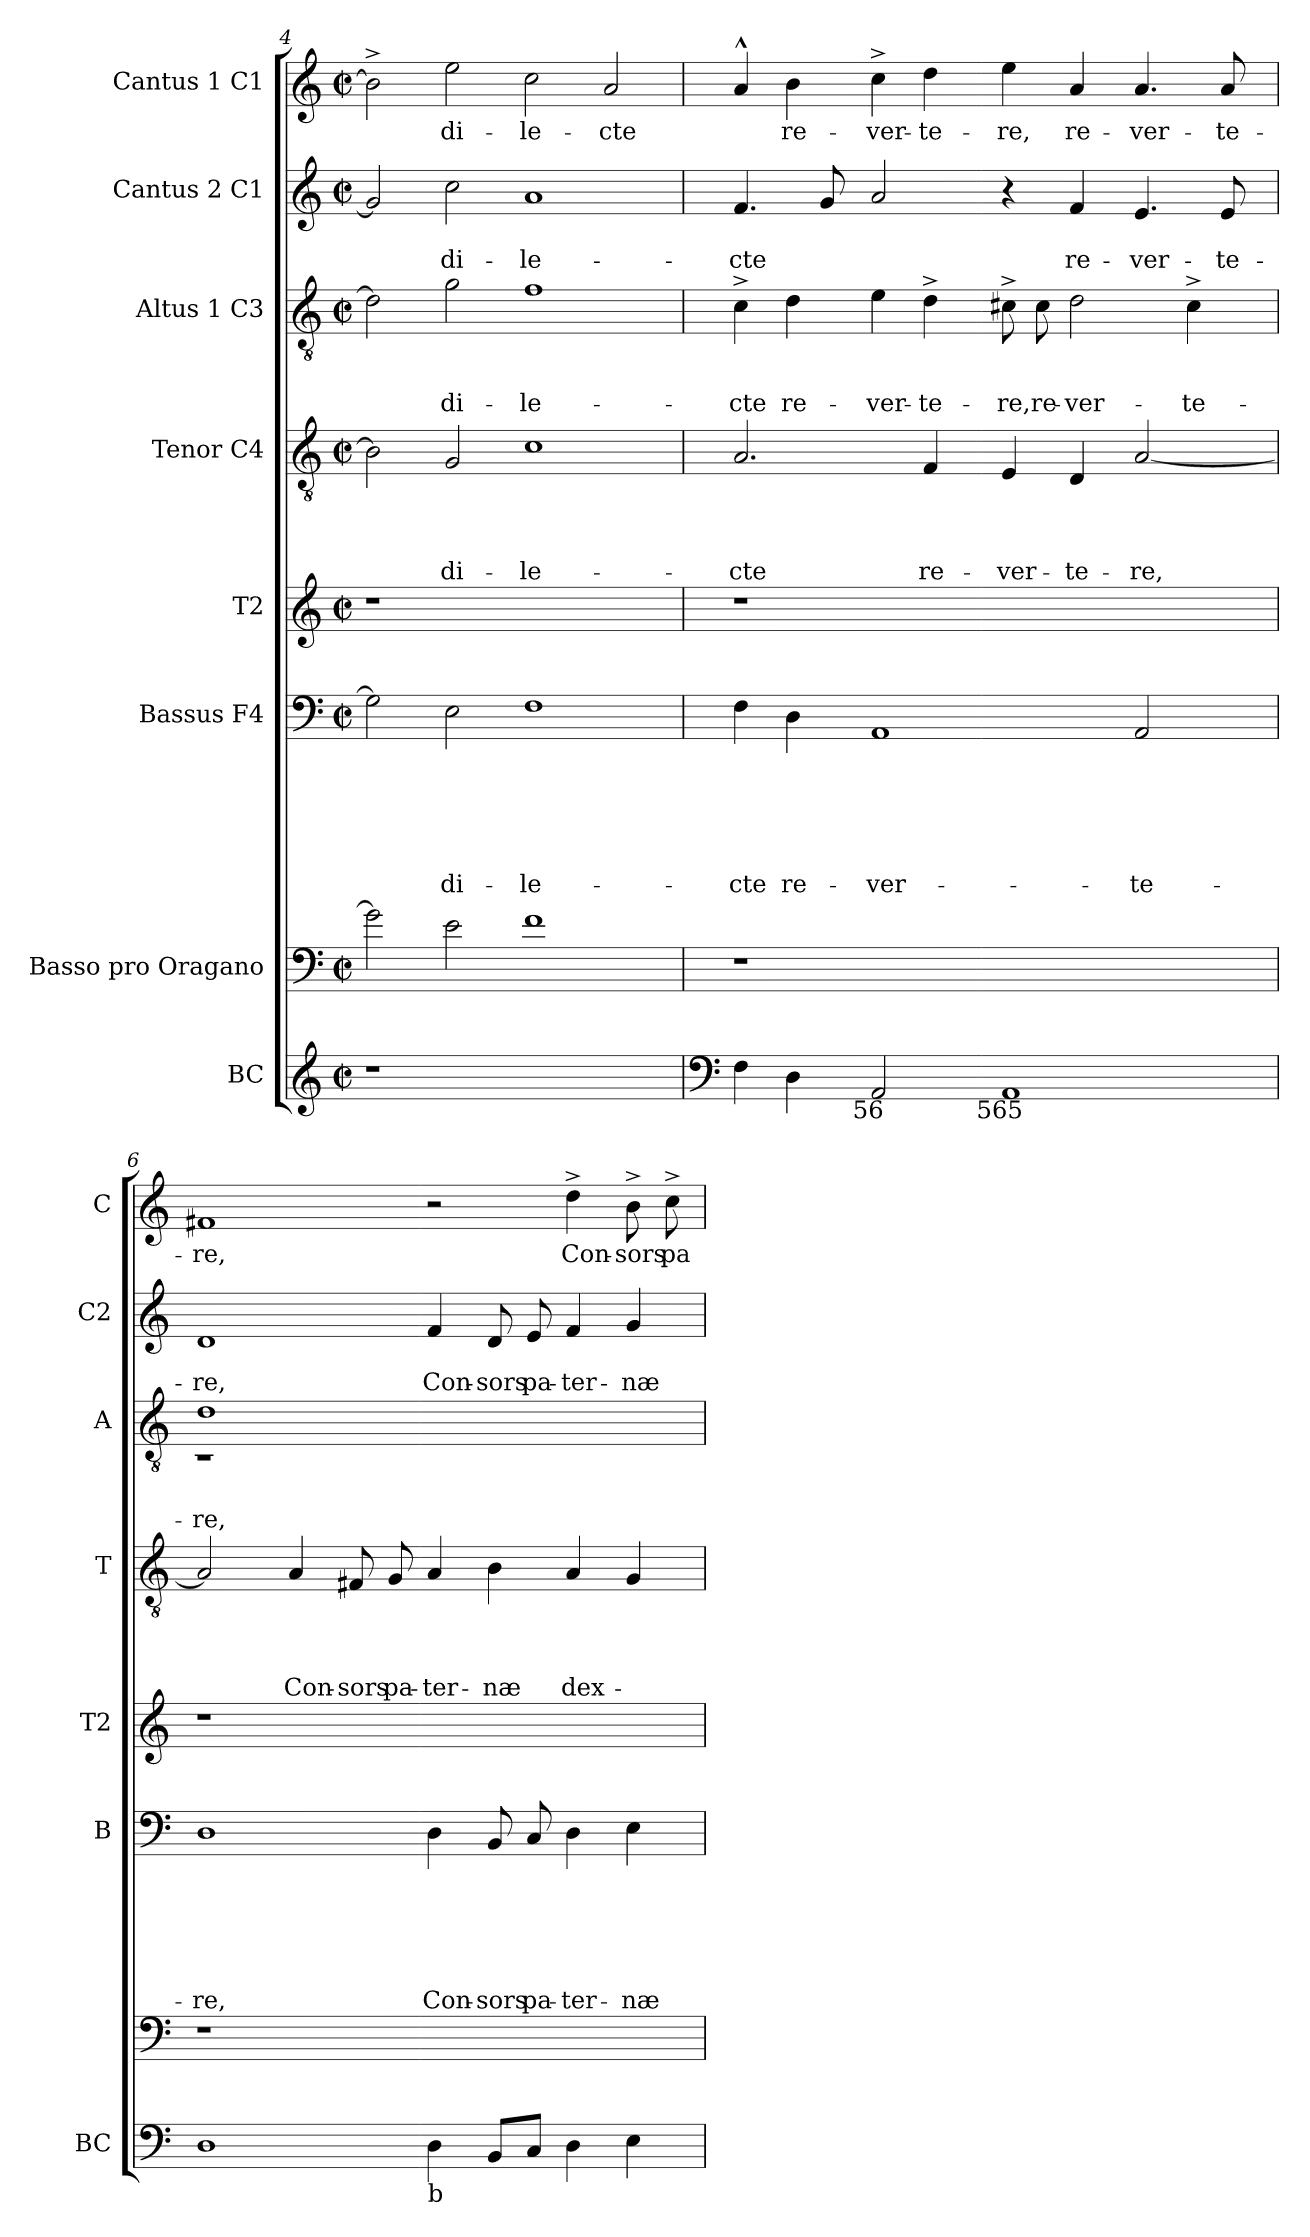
**kern	**kern	**kern	**text	**text	**text	**text	**text	**text	**kern	**kern	**text	**text	**text	**text	**kern	**text	**text	**text	**kern	**text	**text	**kern	**text
*part8	*part7	*part6	*part6	*part6	*part6	*part6	*part6	*part6	*part5	*part4	*part4	*part4	*part4	*part4	*part3	*part3	*part3	*part3	*part2	*part2	*part2	*part1	*part1
*staff8	*staff7	*staff6	*staff6	*staff6	*staff6	*staff6	*staff6	*staff6	*staff5	*staff4	*staff4	*staff4	*staff4	*staff4	*staff3	*staff3	*staff3	*staff3	*staff2	*staff2	*staff2	*staff1	*staff1
*I"BC	*I"Basso pro Oragano	*I"Bassus F4	*	*	*	*	*	*	*I"T2	*I"Tenor C4	*	*	*	*	*I"Altus 1 C3	*	*	*	*I"Cantus 2 C1	*	*	*I"Cantus 1 C1	*
*I'BC	*	*I'B	*	*	*	*	*	*	*I'T2	*I'T	*	*	*	*	*I'A	*	*	*	*I'C2	*	*	*I'C	*
*clefG2	*clefF4	*clefF4	*	*	*	*	*	*	*clefG2	*clefGv2	*	*	*	*	*clefGv2	*	*	*	*clefG2	*	*	*clefG2	*
*	*ITrd7c12	*	*	*	*	*	*	*	*	*	*	*	*	*	*	*	*	*	*	*	*	*	*
*k[]	*k[]	*k[]	*	*	*	*	*	*	*k[]	*k[]	*	*	*	*	*k[]	*	*	*	*k[]	*	*	*k[]	*
*C:	*C:	*C:	*	*	*	*	*	*	*C:	*C:	*	*	*	*	*C:	*	*	*	*C:	*	*	*C:	*
*M2/2	*M2/2	*M2/2	*	*	*	*	*	*	*M2/2	*M2/2	*	*	*	*	*M2/2	*	*	*	*M2/2	*	*	*M2/2	*
*met(c|)	*met(c|)	*met(c|)	*	*	*	*	*	*	*met(c|)	*met(c|)	*	*	*	*	*met(c|)	*	*	*	*met(c|)	*	*	*met(c|)	*
=4	=4	=4	=4	=4	=4	=4	=4	=4	=4	=4	=4	=4	=4	=4	=4	=4	=4	=4	=4	=4	=4	=4	=4
1r	2G\]	2G\]	.	.	.	.	.	.	1r	2B\]	.	.	.	.	2d\]	.	.	.	2g/]	.	.	2b^>\]	.
!	!	!	!	!	!	!	!	!LO:LY:b	!	!	!	!	!	!LO:LY:b	!	!	!	!LO:LY:b	!	!	!LO:LY:b	!	!LO:LY:b
.	2E>\	2E\	.	.	.	.	.	di-	.	2G/	.	.	.	di-	2g\	.	.	di-	2cc\	.	di-	2ee\	di-
!	!	!	!	!	!	!	!	!LO:LY:b	!	!	!	!	!	!LO:LY:b	!	!	!	!LO:LY:b	!	!	!LO:LY:b	!	!LO:LY:b
1ryy	1F	1F	.	.	.	.	.	-le-	1ryy	1c	.	.	.	-le-	1f	.	.	-le-	1a	.	-le-	2cc\	-le-
!	!	!	!	!	!	!	!	!	!	!	!	!	!	!	!	!	!	!	!	!	!	!	!LO:LY:b
.	.	.	.	.	.	.	.	.	.	.	.	.	.	.	.	.	.	.	.	.	.	2a/	-cte
!!LO:LB:g=z
=5	=5	=5	=5	=5	=5	=5	=5	=5	=5	=5	=5	=5	=5	=5	=5	=5	=5	=5	=5	=5	=5	=5	=5
*clefF4	*	*	*	*	*	*	*	*	*	*	*	*	*	*	*	*	*	*	*	*	*	*	*
!	!	!	!	!	!	!	!	!LO:LY:b	!	!	!	!	!	!LO:LY:b	!	!	!	!LO:LY:b	!	!	!LO:LY:b	!	!
*^	*	*	*	*	*	*	*	*	*	*	*	*	*	*	*	*	*	*	*	*	*	*	*
*	*^	*	*	*	*	*	*	*	*	*	*	*	*	*	*	*	*	*	*	*	*	*	*	*
4F\	4ryy	2ryy	1r	4F\	.	.	.	.	.	-cte	1r	2.A/	.	.	.	-cte	4c^>\	.	.	-cte	4.f/	.	-cte	4a^^</	.
!	!	!	!	!	!	!	!	!	!	!LO:LY:b	!	!	!	!	!	!	!	!	!	!LO:LY:b	!	!	!	!	!LO:LY:b
4D>\	8ryy	.	.	4D\	.	.	.	.	.	re-	.	.	.	.	.	.	4d\	.	.	re-	.	.	.	4b\	re-
.	16ryy	.	.	.	.	.	.	.	.	.	.	.	.	.	.	.	.	.	.	.	8g/	.	.	.	.
.	64ryy	.	.	.	.	.	.	.	.	.	.	.	.	.	.	.	.	.	.	.	.	.	.	.	.
!	!LO:TX:b:t=56	!	!	!	!	!	!	!	!	!	!	!	!	!	!	!	!	!	!	!	!	!	!	!	!
.	1ryy	.	.	.	.	.	.	.	.	.	.	.	.	.	.	.	.	.	.	.	.	.	.	.	.
!	!	!	!	!	!	!	!	!	!	!LO:LY:b:rj	!	!	!	!	!	!	!	!	!	!LO:LY:b	!	!	!	!	!LO:LY:b
2AA/	.	4ryy	.	1AA	.	.	.	.	.	-ver-	.	.	.	.	.	.	4e\	.	.	-ver-	2a/	.	.	4cc^>\	-ver-
!	!	!	!	!	!	!	!	!	!	!	!	!	!	!	!	!LO:LY:b	!	!	!	!LO:LY:b	!	!	!	!	!LO:LY:b
.	.	8ryy	.	.	.	.	.	.	.	.	.	4F/	.	.	.	re-	4d^>\	.	.	-te-	.	.	.	4dd\	-te-
.	.	32.ryy	.	.	.	.	.	.	.	.	.	.	.	.	.	.	.	.	.	.	.	.	.	.	.
!	!	!LO:TX:b:t=565	!	!	!	!	!	!	!	!	!	!	!	!	!	!	!	!	!	!	!	!	!	!	!
.	.	1ryy	.	.	.	.	.	.	.	.	.	.	.	.	.	.	.	.	.	.	.	.	.	.	.
!	!	!	!	!	!	!	!	!	!	!	!	!	!	!	!	!LO:LY:b	!	!	!	!LO:LY:b:rj	!	!	!	!	!LO:LY:b:rj
1AA	.	.	1ryy	.	.	.	.	.	.	.	1ryy	4E/	.	.	.	-ver-	8c#X^>\	.	.	-re,	4r	.	.	4ee\	-re,
!	!	!	!	!	!	!	!	!	!	!	!	!	!	!	!	!	!	!	!	!LO:LY:b	!	!	!	!	!
.	.	.	.	.	.	.	.	.	.	.	.	.	.	.	.	.	8c#\	.	.	re-	.	.	.	.	.
!	!	!	!	!	!	!	!	!	!	!	!	!	!	!	!	!LO:LY:b	!	!	!	!LO:LY:b	!	!	!LO:LY:b	!	!LO:LY:b
.	.	.	.	.	.	.	.	.	.	.	.	4D/	.	.	.	-te-	2d\	.	.	-ver-	4f/	.	re-	4a/	re-
.	2ryy	.	.	.	.	.	.	.	.	.	.	.	.	.	.	.	.	.	.	.	.	.	.	.	.
!	!	!	!	!	!	!	!	!	!	!LO:LY:b	!	!	!	!	!	!LO:LY:b:rj	!	!	!	!	!	!	!LO:LY:b	!	!LO:LY:b
.	.	.	.	2AA/	.	.	.	.	.	-te-	.	[<2A/	.	.	.	-re,	.	.	.	.	4.e/	.	-ver-	4.a/	-ver-
!	!	!	!	!	!	!	!	!	!	!	!	!	!	!	!	!	!	!	!	!LO:LY:b	!	!	!	!	!
.	.	.	.	.	.	.	.	.	.	.	.	.	.	.	.	.	4c#^>\	.	.	-te-	.	.	.	.	.
!	!	!	!	!	!	!	!	!	!	!	!	!	!	!	!	!	!	!	!	!	!	!	!LO:LY:b:rj	!	!LO:LY:b:rj
.	.	.	.	.	.	.	.	.	.	.	.	.	.	.	.	.	.	.	.	.	8e/	.	-te-	8a/	-te-
.	.	16ryy	.	.	.	.	.	.	.	.	.	.	.	.	.	.	.	.	.	.	.	.	.	.	.
.	32.ryy	.	.	.	.	.	.	.	.	.	.	.	.	.	.	.	.	.	.	.	.	.	.	.	.
.	.	64ryy	.	.	.	.	.	.	.	.	.	.	.	.	.	.	.	.	.	.	.	.	.	.	.
=6	=6	=6	=6	=6	=6	=6	=6	=6	=6	=6	=6	=6	=6	=6	=6	=6	=6	=6	=6	=6	=6	=6	=6	=6	=6
*	*	*	*	*	*	*	*	*	*	*	*	*	*	*	*	*	*^	*	*	*	*	*	*	*	*
!LO:TX:b:t=#	!	!	!	!	!	!	!	!	!	!	!	!	!	!	!	!	!	!	!	!	!	!	!	!	!	!
!	!	!	!	!	!	!	!	!	!	!LO:LY:b	!	!	!	!	!	!	!	!LO:N:vis=1	!	!	!LO:LY:b	!	!	!LO:LY:b	!	!LO:LY:b
*v	*v	*v	*	*	*	*	*	*	*	*	*	*	*	*	*	*	*	*	*	*	*	*	*	*	*	*
1D	1r	1D	.	.	.	.	.	-re,	1r	2A/]	.	.	.	.	1d	0rC	.	.	-re,	1d	.	-re,	1f#X	-re,
!	!	!	!	!	!	!	!	!	!	!	!	!	!	!LO:LY:b	!	!	!	!	!	!	!	!	!	!
.	.	.	.	.	.	.	.	.	.	4A/	.	.	.	Con-	.	.	.	.	.	.	.	.	.	.
!	!	!	!	!	!	!	!	!	!	!	!	!	!	!LO:LY:b:rj	!	!	!	!	!	!	!	!	!	!
.	.	.	.	.	.	.	.	.	.	8F#X/	.	.	.	-sors	.	.	.	.	.	.	.	.	.	.
!	!	!	!	!	!	!	!	!	!	!	!	!	!	!LO:LY:b	!	!	!	!	!	!	!	!	!	!
.	.	.	.	.	.	.	.	.	.	8G/	.	.	.	pa-	.	.	.	.	.	.	.	.	.	.
!LO:TX:b:t=b	!	!	!	!	!	!	!	!	!	!	!	!	!	!	!	!	!	!	!	!	!	!	!	!
!	!	!	!	!	!	!	!	!LO:LY:b	!	!	!	!	!	!LO:LY:b:rj	!	!	!	!	!	!	!	!LO:LY:b	!	!
4D\	1ryy	4D\	.	.	.	.	.	Con-	1ryy	4A/	.	.	.	-ter-	1ryy	.	.	.	.	4f/	.	Con-	2r	.
!	!	!	!	!	!	!	!	!LO:LY:b:rj	!	!	!	!	!	!LO:LY:b	!	!	!	!	!	!	!	!LO:LY:b:rj	!	!
8BB/L	.	8BB/	.	.	.	.	.	-sors	.	4B\	.	.	.	-næ	.	.	.	.	.	8d/	.	-sors	.	.
!	!	!	!	!	!	!	!	!LO:LY:b	!	!	!	!	!	!	!	!	!	!	!	!	!	!LO:LY:b	!	!
8C/J	.	8C/	.	.	.	.	.	pa-	.	.	.	.	.	.	.	.	.	.	.	8e/	.	pa-	.	.
!	!	!	!	!	!	!	!	!LO:LY:b:rj	!	!	!	!	!	!LO:LY:b	!	!	!	!	!	!	!	!LO:LY:b:rj	!	!LO:LY:b
4D\	.	4D\	.	.	.	.	.	-ter-	.	4A/	.	.	.	dex-	.	.	.	.	.	4f/	.	-ter-	4dd^>\	Con-
!	!	!	!	!	!	!	!	!LO:LY:b	!	!	!	!	!	!	!	!	!	!	!	!	!	!LO:LY:b	!	!LO:LY:b:rj
4E\	.	4E\	.	.	.	.	.	-næ	.	4G/	.	.	.	.	.	.	.	.	.	4g/	.	-næ	8b^>\	-sors
!	!	!	!	!	!	!	!	!	!	!	!	!	!	!	!	!	!	!	!	!	!	!	!	!LO:LY:b
.	.	.	.	.	.	.	.	.	.	.	.	.	.	.	.	.	.	.	.	.	.	.	8cc^>\	pa-
*	*	*	*	*	*	*	*	*	*	*	*	*	*	*	*v	*v	*	*	*	*	*	*	*	*
=	=	=	=	=	=	=	=	=	=	=	=	=	=	=	=	=	=	=	=	=	=	=	=
*-	*-	*-	*-	*-	*-	*-	*-	*-	*-	*-	*-	*-	*-	*-	*-	*-	*-	*-	*-	*-	*-	*-	*-
